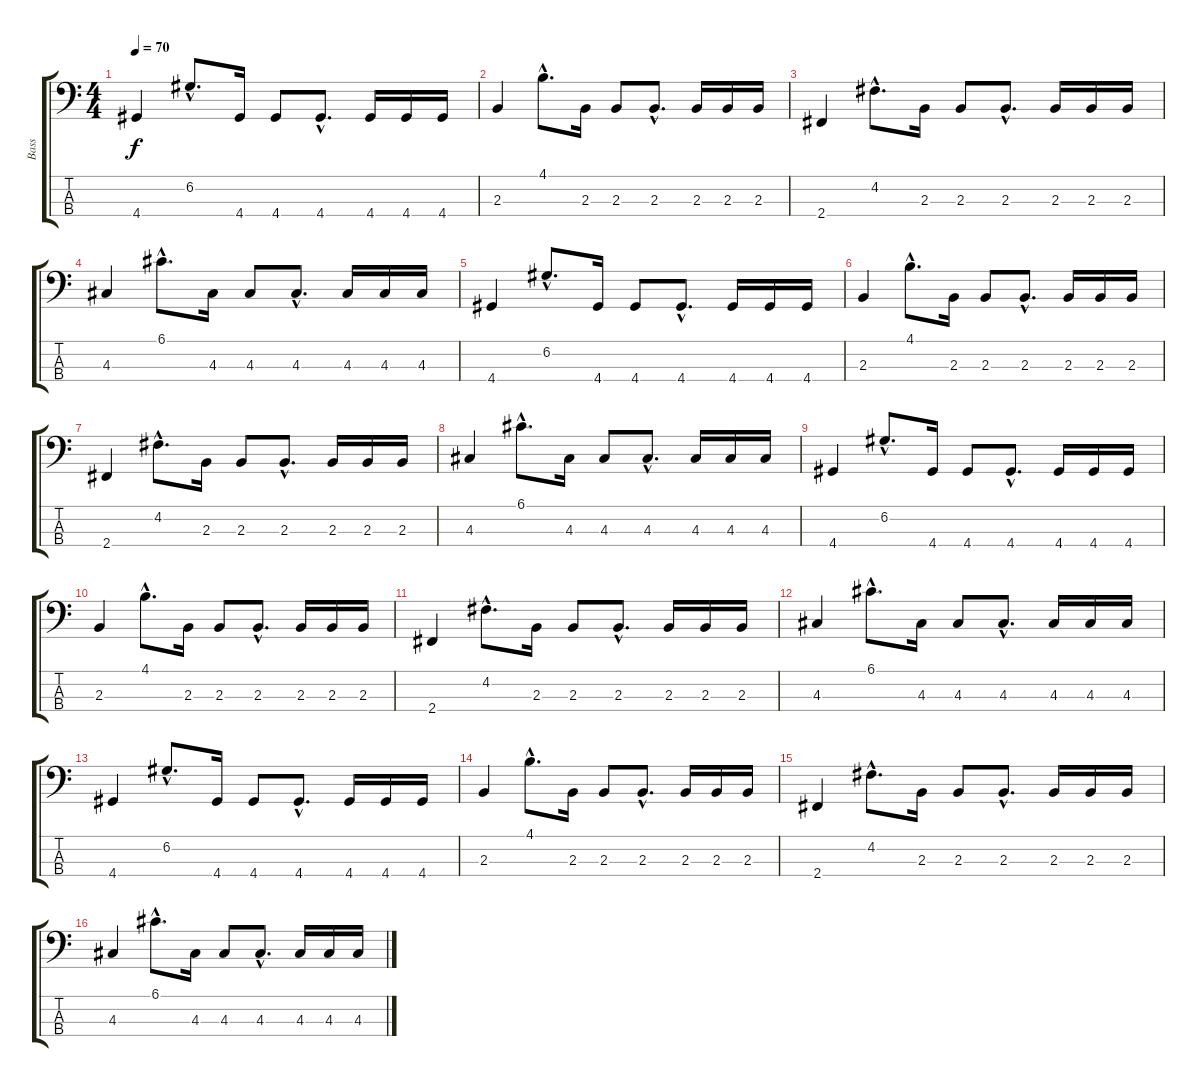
\track ("Bass" "Bass") {instrument electricbassfinger}
\staff {score tabs}
\tuning (G2 D2 A1 E1) {hide}
\ts (4 4)
\tempo 70
\clef f4
\ks c
4.4.4{dy f} 6.2{hac}.8{d} 4.4.16 4.4.8 4.4{hac}.8{d} 4.4.16 4.4.16 4.4.16 |
2.3.4 4.1{hac}.8{d} 2.3.16 2.3.8 2.3{hac}.8{d} 2.3.16 2.3.16 2.3.16 |
2.4.4 4.2{hac}.8{d} 2.3.16 2.3.8 2.3{hac}.8{d} 2.3.16 2.3.16 2.3.16 |
4.3.4 6.1{hac}.8{d} 4.3.16 4.3.8 4.3{hac}.8{d} 4.3.16 4.3.16 4.3.16 |
4.4.4 6.2{hac}.8{d} 4.4.16 4.4.8 4.4{hac}.8{d} 4.4.16 4.4.16 4.4.16 |
2.3.4 4.1{hac}.8{d} 2.3.16 2.3.8 2.3{hac}.8{d} 2.3.16 2.3.16 2.3.16 |
2.4.4 4.2{hac}.8{d} 2.3.16 2.3.8 2.3{hac}.8{d} 2.3.16 2.3.16 2.3.16 |
4.3.4 6.1{hac}.8{d} 4.3.16 4.3.8 4.3{hac}.8{d} 4.3.16 4.3.16 4.3.16 |
4.4.4 6.2{hac}.8{d} 4.4.16 4.4.8 4.4{hac}.8{d} 4.4.16 4.4.16 4.4.16 |
2.3.4 4.1{hac}.8{d} 2.3.16 2.3.8 2.3{hac}.8{d} 2.3.16 2.3.16 2.3.16 |
2.4.4 4.2{hac}.8{d} 2.3.16 2.3.8 2.3{hac}.8{d} 2.3.16 2.3.16 2.3.16 |
4.3.4 6.1{hac}.8{d} 4.3.16 4.3.8 4.3{hac}.8{d} 4.3.16 4.3.16 4.3.16 |
4.4.4 6.2{hac}.8{d} 4.4.16 4.4.8 4.4{hac}.8{d} 4.4.16 4.4.16 4.4.16 |
2.3.4 4.1{hac}.8{d} 2.3.16 2.3.8 2.3{hac}.8{d} 2.3.16 2.3.16 2.3.16 |
2.4.4 4.2{hac}.8{d} 2.3.16 2.3.8 2.3{hac}.8{d} 2.3.16 2.3.16 2.3.16 |
4.3.4 6.1{hac}.8{d} 4.3.16 4.3.8 4.3{hac}.8{d} 4.3.16 4.3.16 4.3.16
